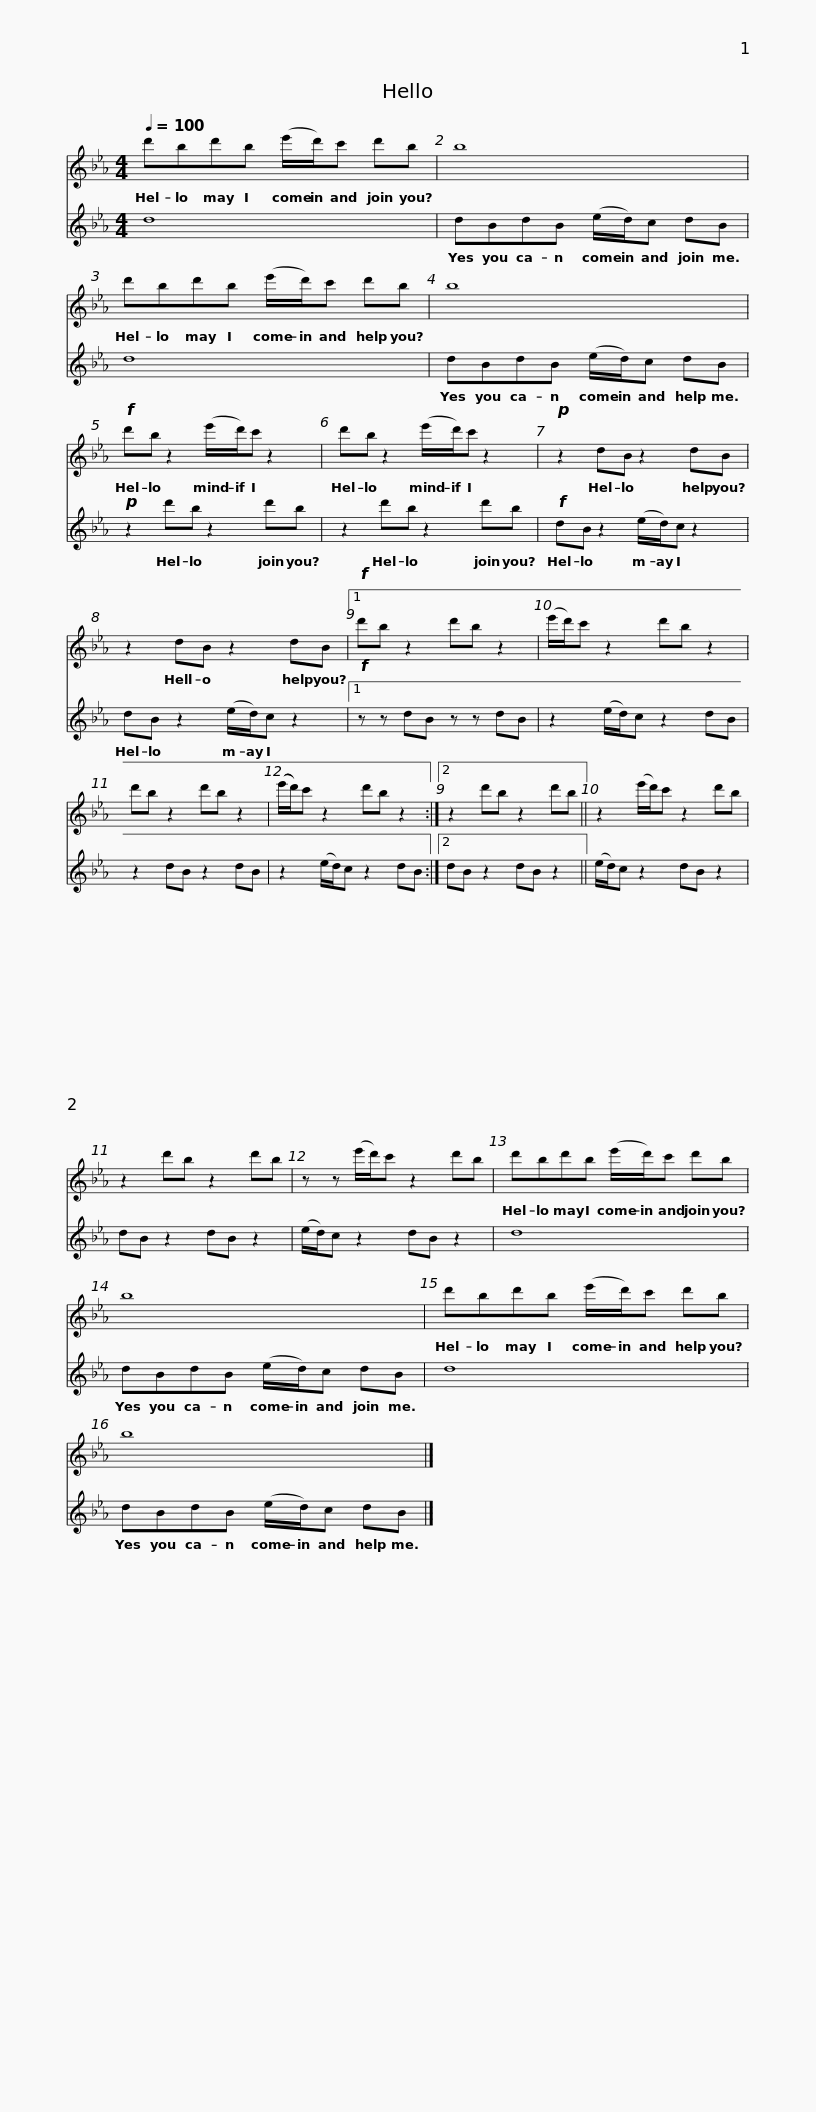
X:1
%%score 1 2
L:1/8
Q:1/4=100
M:4/4
I:linebreak $
K:Eb
V:1 treble
V:2 treble
V:1
 d'bd'b (e'/d'/)c' d'b | b8 |$ d'bd'b (e'/d'/)c' d'b | b8 |$!f! d'b z2 (e'/d'/)c' z2 | %5
 d'b z2 (e'/d'/)c' z2 |!p! z2 dB z2 dB |$ z2 dB z2 dB |1!f! d'b z2 d'b z2 | (e'/d'/)c' z2 d'b z2 | %10
 d'b z2 d'b z2 |$ ((e'/d'/))c' z2 d'b z2 :|2 z2 d'b z2 d'b || z2 (e'/d'/)c' z2 d'b | z2 d'b z2 d'b |$ %15
 z z (e'/d'/)c' z2 d'b | d'bd'b (e'/d'/)c' d'b | b8 |$ d'bd'b (e'/d'/)c' d'b | b8 |] %20
V:2
 d8 | dBdB (e/d/)c dB |$ d8 | dBdB (e/d/)c dB |$!p! z2 d'b z2 d'b | %5
 z2 d'b z2 d'b |!f! dB z2 (e/d/)c z2 |$ dB z2 (e/d/)c z2 |1!f! z z dB z z dB | z2 (e/d/)c z2 dB | %10
 z2 dB z2 dB |$ z2 (e/d/)c z2 dB :|2 dB z2 dB z2 || (e/d/)c z2 dB z2 | dB z2 dB z2 |$ %15
 (e/d/)c z2 dB z2 | d8 | dBdB (e/d/)c dB |$ d8 | dBdB (e/d/)c dB |] %20
